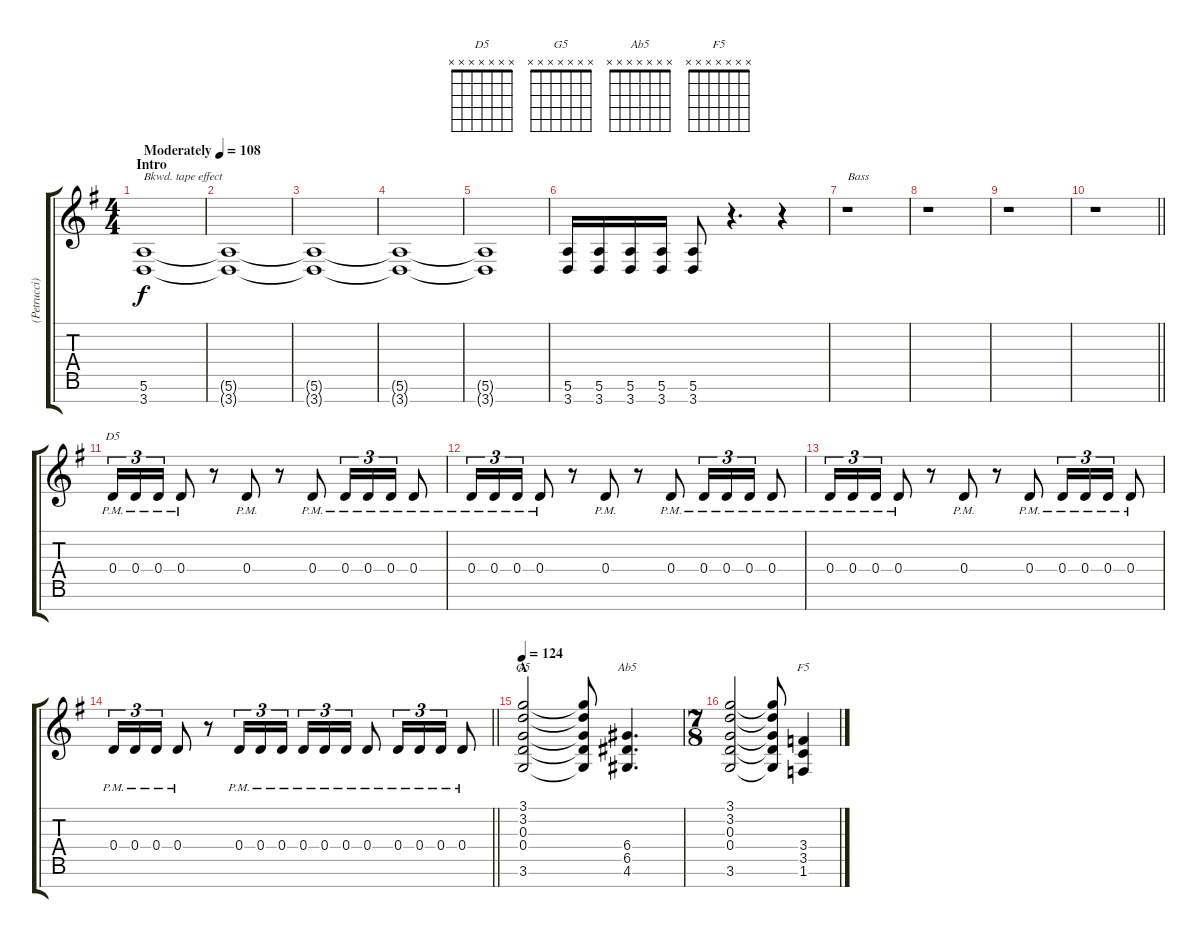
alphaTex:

\track ("(Petrucci) Elec. Gtr. 1" "(Petrucci)") {instrument overdrivenguitar}
\staff {score tabs}
\tuning (E4 B3 G3 D3 A2 E2 B1) {hide}
\chord ("D5" x x x x x x x)
\chord ("G5" x x x x x x x)
\chord ("Ab5" x x x x x x x)
\chord ("F5" x x x x x x x)
\ts (4 4)
\section ("" "Intro")
\tempo (108 "Moderately")
\clef g2
\ks g
(5.6 3.7).1{txt "Bkwd. tape effect" dy f instrument overdrivenguitar} |
(5.6{t} 3.7{t}).1 |
(5.6{t} 3.7{t}).1 |
(5.6{t} 3.7{t}).1 |
(5.6{t} 3.7{t}).1 |
(5.6 3.7).16 (5.6 3.7).16 (5.6 3.7).16 (5.6 3.7).16 (5.6 3.7).8 r.4{d} r.4 |
r.1{txt "Bass"} |
r.1 |
r.1 |
\barLineRight lightlight
r.1 |
0.4{pm}.16{tu (3 2) ch "D5"} 0.4{pm}.16{tu (3 2)} 0.4{pm}.16{tu (3 2)} 0.4{pm}.8 r.8 0.4{pm}.8 r.8 0.4{pm}.8 0.4{pm}.16{tu (3 2)} 0.4{pm}.16{tu (3 2)} 0.4{pm}.16{tu (3 2)} 0.4{pm}.8 |
0.4{pm}.16{tu (3 2)} 0.4{pm}.16{tu (3 2)} 0.4{pm}.16{tu (3 2)} 0.4{pm}.8 r.8 0.4{pm}.8 r.8 0.4{pm}.8 0.4{pm}.16{tu (3 2)} 0.4{pm}.16{tu (3 2)} 0.4{pm}.16{tu (3 2)} 0.4{pm}.8 |
0.4{pm}.16{tu (3 2)} 0.4{pm}.16{tu (3 2)} 0.4{pm}.16{tu (3 2)} 0.4{pm}.8 r.8 0.4{pm}.8 r.8 0.4{pm}.8 0.4{pm}.16{tu (3 2)} 0.4{pm}.16{tu (3 2)} 0.4{pm}.16{tu (3 2)} 0.4{pm}.8 |
\barLineRight lightlight
0.4{pm}.16{tu (3 2)} 0.4{pm}.16{tu (3 2)} 0.4{pm}.16{tu (3 2)} 0.4{pm}.8 r.8 0.4{pm}.16{tu (3 2)} 0.4{pm}.16{tu (3 2)} 0.4{pm}.16{tu (3 2)} 0.4{pm}.16{tu (3 2)} 0.4{pm}.16{tu (3 2)} 0.4{pm}.16{tu (3 2)} 0.4{pm}.8 0.4{pm}.16{tu (3 2)} 0.4{pm}.16{tu (3 2)} 0.4{pm}.16{tu (3 2)} 0.4{pm}.8 |
\section ("" "A")
\tempo 124
(3.1 3.2 0.3 0.4 3.6).2{ch "G5"} (3.1{t} 3.2{t} 0.3{t} 0.4{t} 3.6{t}).8 (6.4 6.5 4.6).4{d ch "Ab5"} |
\ts (7 8)
(3.1 3.2 0.3 0.4 3.6).2 (3.1{t} 3.2{t} 0.3{t} 0.4{t} 3.6{t}).8 (3.4 3.5 1.6).4{ch "F5"}
